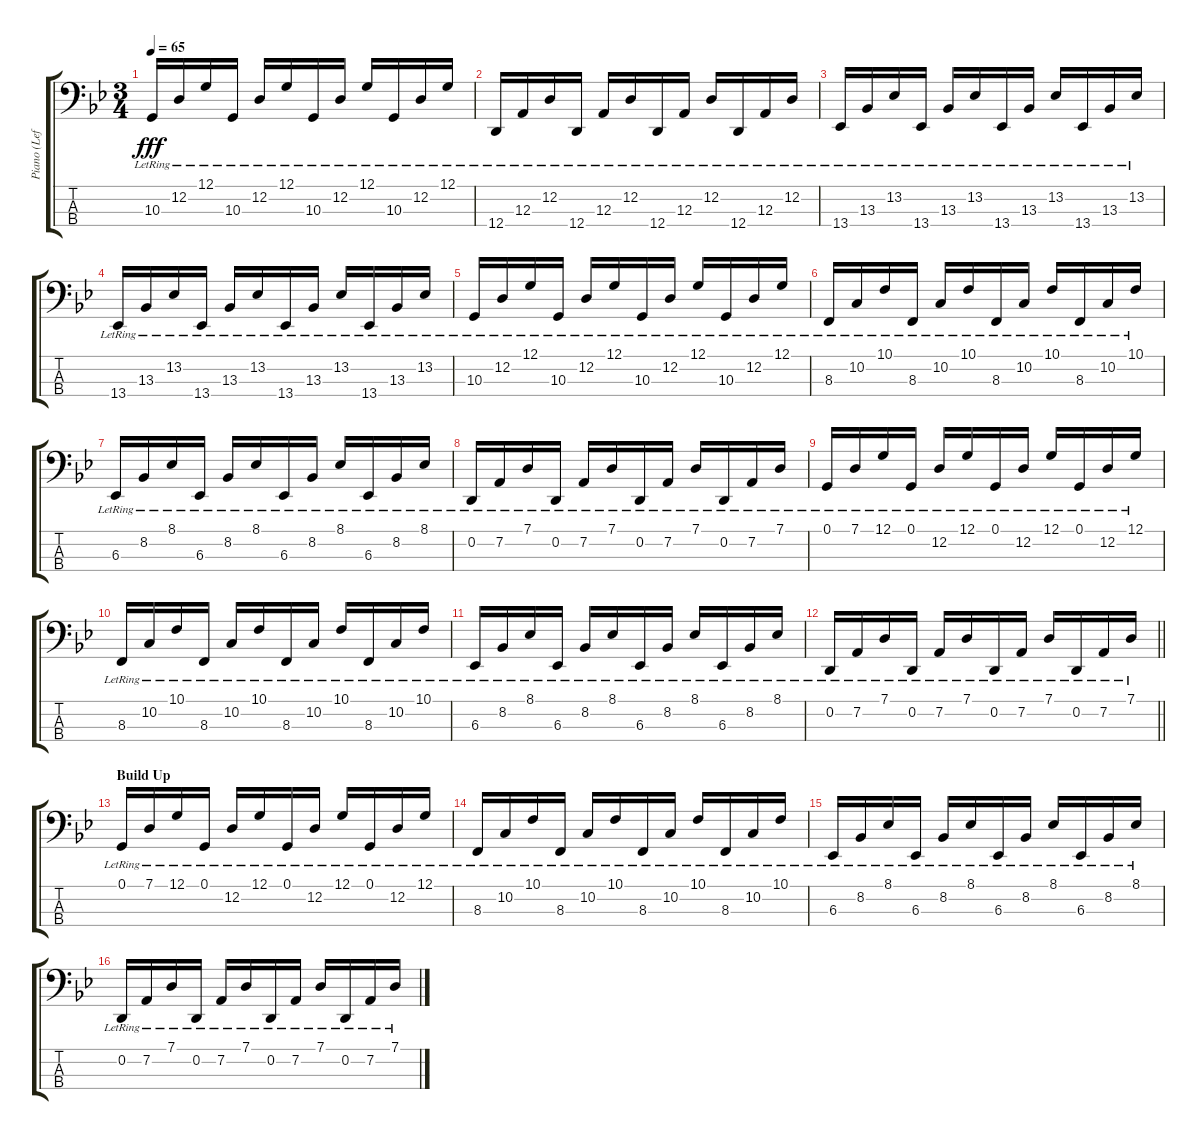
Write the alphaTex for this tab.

\track ("Piano (Left Hand)" "Piano (Lef") {instrument acousticgrandpiano}
\staff {score tabs}
\tuning (G2 D2 A1 D1) {hide}
\ts (3 4)
\tempo 65
\clef f4
\ks bb
10.3{lr}.16{dy fff} 12.2{lr}.16 12.1{lr}.16 10.3{lr}.16 12.2{lr}.16 12.1{lr}.16 10.3{lr}.16 12.2{lr}.16 12.1{lr}.16 10.3{lr}.16 12.2{lr}.16 12.1{lr}.16 |
12.4{lr}.16 12.3{lr}.16 12.2{lr}.16 12.4{lr}.16 12.3{lr}.16 12.2{lr}.16 12.4{lr}.16 12.3{lr}.16 12.2{lr}.16 12.4{lr}.16 12.3{lr}.16 12.2{lr}.16 |
13.4{lr}.16 13.3{lr}.16 13.2{lr}.16 13.4{lr}.16 13.3{lr}.16 13.2{lr}.16 13.4{lr}.16 13.3{lr}.16 13.2{lr}.16 13.4{lr}.16 13.3{lr}.16 13.2{lr}.16 |
13.4{lr}.16 13.3{lr}.16 13.2{lr}.16 13.4{lr}.16 13.3{lr}.16 13.2{lr}.16 13.4{lr}.16 13.3{lr}.16 13.2{lr}.16 13.4{lr}.16 13.3{lr}.16 13.2{lr}.16 |
10.3{lr}.16 12.2{lr}.16 12.1{lr}.16 10.3{lr}.16 12.2{lr}.16 12.1{lr}.16 10.3{lr}.16 12.2{lr}.16 12.1{lr}.16 10.3{lr}.16 12.2{lr}.16 12.1{lr}.16 |
8.3{lr}.16 10.2{lr}.16 10.1{lr}.16 8.3{lr}.16 10.2{lr}.16 10.1{lr}.16 8.3{lr}.16 10.2{lr}.16 10.1{lr}.16 8.3{lr}.16 10.2{lr}.16 10.1{lr}.16 |
6.3{lr}.16 8.2{lr}.16 8.1{lr}.16 6.3{lr}.16 8.2{lr}.16 8.1{lr}.16 6.3{lr}.16 8.2{lr}.16 8.1{lr}.16 6.3{lr}.16 8.2{lr}.16 8.1{lr}.16 |
0.2{lr}.16 7.2{lr}.16 7.1{lr}.16 0.2{lr}.16 7.2{lr}.16 7.1{lr}.16 0.2{lr}.16 7.2{lr}.16 7.1{lr}.16 0.2{lr}.16 7.2{lr}.16 7.1{lr}.16 |
0.1{lr}.16 7.1{lr}.16 12.1{lr}.16 0.1{lr}.16 12.2{lr}.16 12.1{lr}.16 0.1{lr}.16 12.2{lr}.16 12.1{lr}.16 0.1{lr}.16 12.2{lr}.16 12.1{lr}.16 |
8.3{lr}.16 10.2{lr}.16 10.1{lr}.16 8.3{lr}.16 10.2{lr}.16 10.1{lr}.16 8.3{lr}.16 10.2{lr}.16 10.1{lr}.16 8.3{lr}.16 10.2{lr}.16 10.1{lr}.16 |
6.3{lr}.16 8.2{lr}.16 8.1{lr}.16 6.3{lr}.16 8.2{lr}.16 8.1{lr}.16 6.3{lr}.16 8.2{lr}.16 8.1{lr}.16 6.3{lr}.16 8.2{lr}.16 8.1{lr}.16 |
\barLineRight lightlight
0.2{lr}.16 7.2{lr}.16 7.1{lr}.16 0.2{lr}.16 7.2{lr}.16 7.1{lr}.16 0.2{lr}.16 7.2{lr}.16 7.1{lr}.16 0.2{lr}.16 7.2{lr}.16 7.1{lr}.16 |
\section ("" "Build Up")
0.1{lr}.16 7.1{lr}.16 12.1{lr}.16 0.1{lr}.16 12.2{lr}.16 12.1{lr}.16 0.1{lr}.16 12.2{lr}.16 12.1{lr}.16 0.1{lr}.16 12.2{lr}.16 12.1{lr}.16 |
8.3{lr}.16 10.2{lr}.16 10.1{lr}.16 8.3{lr}.16 10.2{lr}.16 10.1{lr}.16 8.3{lr}.16 10.2{lr}.16 10.1{lr}.16 8.3{lr}.16 10.2{lr}.16 10.1{lr}.16 |
6.3{lr}.16 8.2{lr}.16 8.1{lr}.16 6.3{lr}.16 8.2{lr}.16 8.1{lr}.16 6.3{lr}.16 8.2{lr}.16 8.1{lr}.16 6.3{lr}.16 8.2{lr}.16 8.1{lr}.16 |
0.2{lr}.16 7.2{lr}.16 7.1{lr}.16 0.2{lr}.16 7.2{lr}.16 7.1{lr}.16 0.2{lr}.16 7.2{lr}.16 7.1{lr}.16 0.2{lr}.16 7.2{lr}.16 7.1{lr}.16
